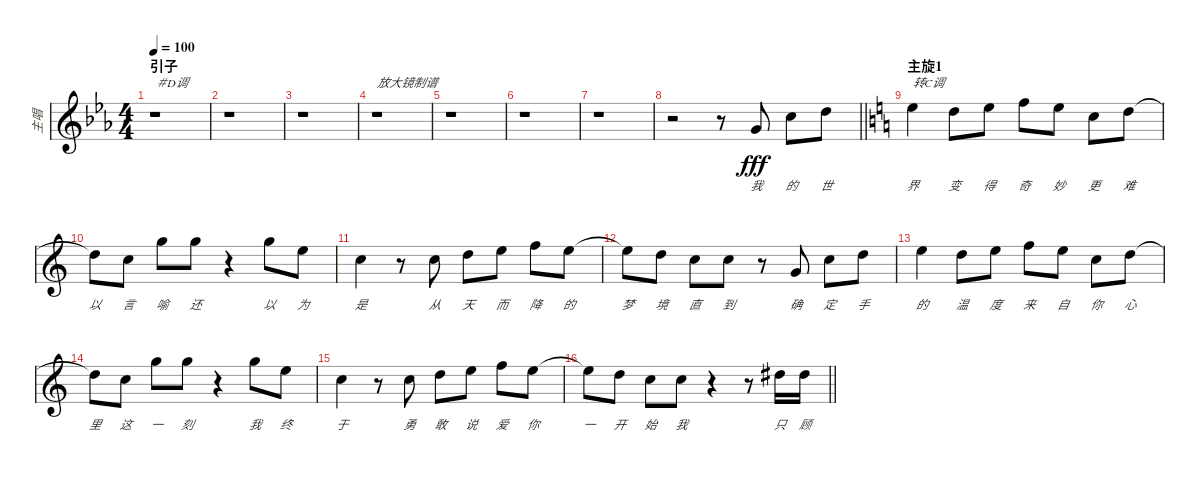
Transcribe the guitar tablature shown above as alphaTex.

\track ("主唱" "主唱") {instrument sopranosax}
\staff {score}
\tuning (E4 B3 G3 D3 A2 E2) {hide}
\ts (4 4)
\section ("" "引子")
\tempo 100
\clef g2
\ks eb
r.1{txt "＃D调" dy fff instrument sopranosax} |
r.1 |
r.1 |
r.1{txt "放大镜制谱"} |
r.1 |
r.1 |
r.1 |
\barLineRight lightlight
r.2 r.8 8.2.8{lyrics (0 "我") lyrics (1 "") lyrics (2 "") lyrics (3 "") lyrics (4 "")} 8.1.8{lyrics (0 "的") lyrics (1 "") lyrics (2 "") lyrics (3 "") lyrics (4 "")} 10.1.8{lyrics (0 "世") lyrics (1 "") lyrics (2 "") lyrics (3 "") lyrics (4 "")} |
\section ("" "主旋1")
\ks c
12.1.4{txt "转C调" lyrics (0 "界") lyrics (1 "") lyrics (2 "") lyrics (3 "") lyrics (4 "")} 10.1.8{lyrics (0 "变") lyrics (1 "") lyrics (2 "") lyrics (3 "") lyrics (4 "")} 12.1.8{lyrics (0 "得") lyrics (1 "") lyrics (2 "") lyrics (3 "") lyrics (4 "")} 13.1.8{lyrics (0 "奇") lyrics (1 "") lyrics (2 "") lyrics (3 "") lyrics (4 "")} 12.1.8{lyrics (0 "妙") lyrics (1 "") lyrics (2 "") lyrics (3 "") lyrics (4 "")} 13.2.8{lyrics (0 "更") lyrics (1 "") lyrics (2 "") lyrics (3 "") lyrics (4 "")} 10.1.8{lyrics (0 "难") lyrics (1 "") lyrics (2 "") lyrics (3 "") lyrics (4 "")} |
10.1{t}.8{lyrics (0 "以") lyrics (1 "") lyrics (2 "") lyrics (3 "") lyrics (4 "")} 8.1.8{lyrics (0 "言") lyrics (1 "") lyrics (2 "") lyrics (3 "") lyrics (4 "")} 15.1.8{lyrics (0 "喻") lyrics (1 "") lyrics (2 "") lyrics (3 "") lyrics (4 "")} 15.1.8{lyrics (0 "还") lyrics (1 "") lyrics (2 "") lyrics (3 "") lyrics (4 "")} r.4 15.1.8{lyrics (0 "以") lyrics (1 "") lyrics (2 "") lyrics (3 "") lyrics (4 "")} 12.1.8{lyrics (0 "为") lyrics (1 "") lyrics (2 "") lyrics (3 "") lyrics (4 "")} |
13.2.4{lyrics (0 "是") lyrics (1 "") lyrics (2 "") lyrics (3 "") lyrics (4 "")} r.8 13.2.8{lyrics (0 "从") lyrics (1 "") lyrics (2 "") lyrics (3 "") lyrics (4 "")} 10.1.8{lyrics (0 "天") lyrics (1 "") lyrics (2 "") lyrics (3 "") lyrics (4 "")} 12.1.8{lyrics (0 "而") lyrics (1 "") lyrics (2 "") lyrics (3 "") lyrics (4 "")} 13.1.8{lyrics (0 "降") lyrics (1 "") lyrics (2 "") lyrics (3 "") lyrics (4 "")} 12.1.8{lyrics (0 "的") lyrics (1 "") lyrics (2 "") lyrics (3 "") lyrics (4 "")} |
12.1{t}.8{lyrics (0 "梦") lyrics (1 "") lyrics (2 "") lyrics (3 "") lyrics (4 "")} 10.1.8{lyrics (0 "境") lyrics (1 "") lyrics (2 "") lyrics (3 "") lyrics (4 "")} 8.1.8{lyrics (0 "直") lyrics (1 "") lyrics (2 "") lyrics (3 "") lyrics (4 "")} 8.1.8{lyrics (0 "到") lyrics (1 "") lyrics (2 "") lyrics (3 "") lyrics (4 "")} r.8 8.2.8{lyrics (0 "确") lyrics (1 "") lyrics (2 "") lyrics (3 "") lyrics (4 "")} 8.1.8{lyrics (0 "定") lyrics (1 "") lyrics (2 "") lyrics (3 "") lyrics (4 "")} 10.1.8{lyrics (0 "手") lyrics (1 "") lyrics (2 "") lyrics (3 "") lyrics (4 "")} |
12.1.4{lyrics (0 "的") lyrics (1 "") lyrics (2 "") lyrics (3 "") lyrics (4 "")} 10.1.8{lyrics (0 "温") lyrics (1 "") lyrics (2 "") lyrics (3 "") lyrics (4 "")} 12.1.8{lyrics (0 "度") lyrics (1 "") lyrics (2 "") lyrics (3 "") lyrics (4 "")} 13.1.8{lyrics (0 "来") lyrics (1 "") lyrics (2 "") lyrics (3 "") lyrics (4 "")} 12.1.8{lyrics (0 "自") lyrics (1 "") lyrics (2 "") lyrics (3 "") lyrics (4 "")} 13.2.8{lyrics (0 "你") lyrics (1 "") lyrics (2 "") lyrics (3 "") lyrics (4 "")} 10.1.8{lyrics (0 "心") lyrics (1 "") lyrics (2 "") lyrics (3 "") lyrics (4 "")} |
10.1{t}.8{lyrics (0 "里") lyrics (1 "") lyrics (2 "") lyrics (3 "") lyrics (4 "")} 8.1.8{lyrics (0 "这") lyrics (1 "") lyrics (2 "") lyrics (3 "") lyrics (4 "")} 15.1.8{lyrics (0 "一") lyrics (1 "") lyrics (2 "") lyrics (3 "") lyrics (4 "")} 15.1.8{lyrics (0 "刻") lyrics (1 "") lyrics (2 "") lyrics (3 "") lyrics (4 "")} r.4 15.1.8{lyrics (0 "我") lyrics (1 "") lyrics (2 "") lyrics (3 "") lyrics (4 "")} 12.1.8{lyrics (0 "终") lyrics (1 "") lyrics (2 "") lyrics (3 "") lyrics (4 "")} |
13.2.4{lyrics (0 "于") lyrics (1 "") lyrics (2 "") lyrics (3 "") lyrics (4 "")} r.8 13.2.8{lyrics (0 "勇") lyrics (1 "") lyrics (2 "") lyrics (3 "") lyrics (4 "")} 10.1.8{lyrics (0 "敢") lyrics (1 "") lyrics (2 "") lyrics (3 "") lyrics (4 "")} 12.1.8{lyrics (0 "说") lyrics (1 "") lyrics (2 "") lyrics (3 "") lyrics (4 "")} 13.1.8{lyrics (0 "爱") lyrics (1 "") lyrics (2 "") lyrics (3 "") lyrics (4 "")} 12.1.8{lyrics (0 "你") lyrics (1 "") lyrics (2 "") lyrics (3 "") lyrics (4 "")} |
\barLineRight lightlight
12.1{t}.8{lyrics (0 "一") lyrics (1 "") lyrics (2 "") lyrics (3 "") lyrics (4 "")} 10.1.8{lyrics (0 "开") lyrics (1 "") lyrics (2 "") lyrics (3 "") lyrics (4 "")} 8.1.8{lyrics (0 "始") lyrics (1 "") lyrics (2 "") lyrics (3 "") lyrics (4 "")} 8.1.8{lyrics (0 "我") lyrics (1 "") lyrics (2 "") lyrics (3 "") lyrics (4 "")} r.4 r.8 11.1.16{lyrics (0 "只") lyrics (1 "") lyrics (2 "") lyrics (3 "") lyrics (4 "")} 11.1.16{lyrics (0 "顾") lyrics (1 "") lyrics (2 "") lyrics (3 "") lyrics (4 "")}
